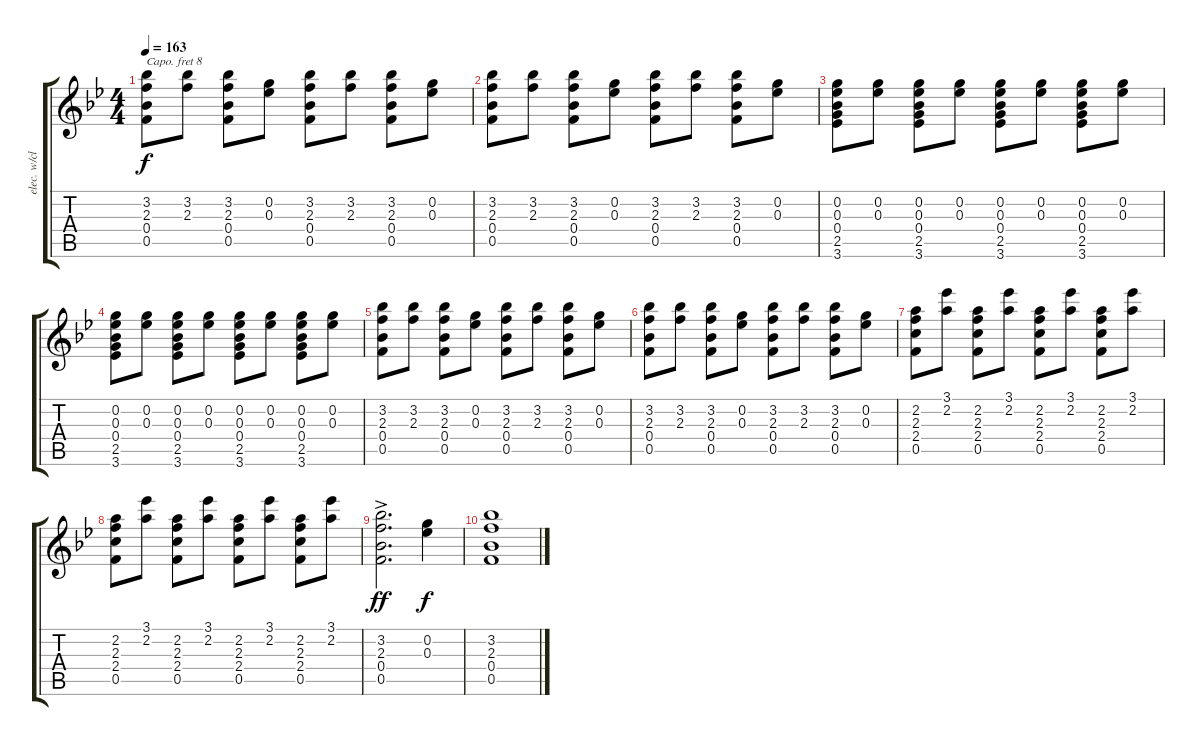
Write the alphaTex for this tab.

\track ("elec. w/clean tone" "elec. w/cl") {instrument electricguitarclean}
\staff {score tabs}
\capo 8
\tuning (E4 B3 G3 D3 A2 E2) {hide}
\ts (4 4)
\tempo 163
\clef g2
\ks bb
(3.2 2.3 0.4 0.5).8{dy f} (3.2 2.3).8 (3.2 2.3 0.4 0.5).8 (0.2 0.3).8 (3.2 2.3 0.4 0.5).8 (3.2 2.3).8 (3.2 2.3 0.4 0.5).8 (0.2 0.3).8 |
(3.2 2.3 0.4 0.5).8 (3.2 2.3).8 (3.2 2.3 0.4 0.5).8 (0.2 0.3).8 (3.2 2.3 0.4 0.5).8 (3.2 2.3).8 (3.2 2.3 0.4 0.5).8 (0.2 0.3).8 |
(0.2 0.3 0.4 2.5 3.6).8 (0.2 0.3).8 (0.2 0.3 0.4 2.5 3.6).8 (0.2 0.3).8 (0.2 0.3 0.4 2.5 3.6).8 (0.2 0.3).8 (0.2 0.3 0.4 2.5 3.6).8 (0.2 0.3).8 |
(0.2 0.3 0.4 2.5 3.6).8 (0.2 0.3).8 (0.2 0.3 0.4 2.5 3.6).8 (0.2 0.3).8 (0.2 0.3 0.4 2.5 3.6).8 (0.2 0.3).8 (0.2 0.3 0.4 2.5 3.6).8 (0.2 0.3).8 |
(3.2 2.3 0.4 0.5).8 (3.2 2.3).8 (3.2 2.3 0.4 0.5).8 (0.2 0.3).8 (3.2 2.3 0.4 0.5).8 (3.2 2.3).8 (3.2 2.3 0.4 0.5).8 (0.2 0.3).8 |
(3.2 2.3 0.4 0.5).8 (3.2 2.3).8 (3.2 2.3 0.4 0.5).8 (0.2 0.3).8 (3.2 2.3 0.4 0.5).8 (3.2 2.3).8 (3.2 2.3 0.4 0.5).8 (0.2 0.3).8 |
(2.2 2.3 2.4 0.5).8 (3.1 2.2).8 (2.2 2.3 2.4 0.5).8 (3.1 2.2).8 (2.2 2.3 2.4 0.5).8 (3.1 2.2).8 (2.2 2.3 2.4 0.5).8 (3.1 2.2).8 |
(2.2 2.3 2.4 0.5).8 (3.1 2.2).8 (2.2 2.3 2.4 0.5).8 (3.1 2.2).8 (2.2 2.3 2.4 0.5).8 (3.1 2.2).8 (2.2 2.3 2.4 0.5).8 (3.1 2.2).8 |
(3.2{ac} 2.3{ac} 0.4{ac} 0.5{ac}).2{d dy ff} (0.2 0.3).4{dy f} |
(3.2 2.3 0.4 0.5).1
